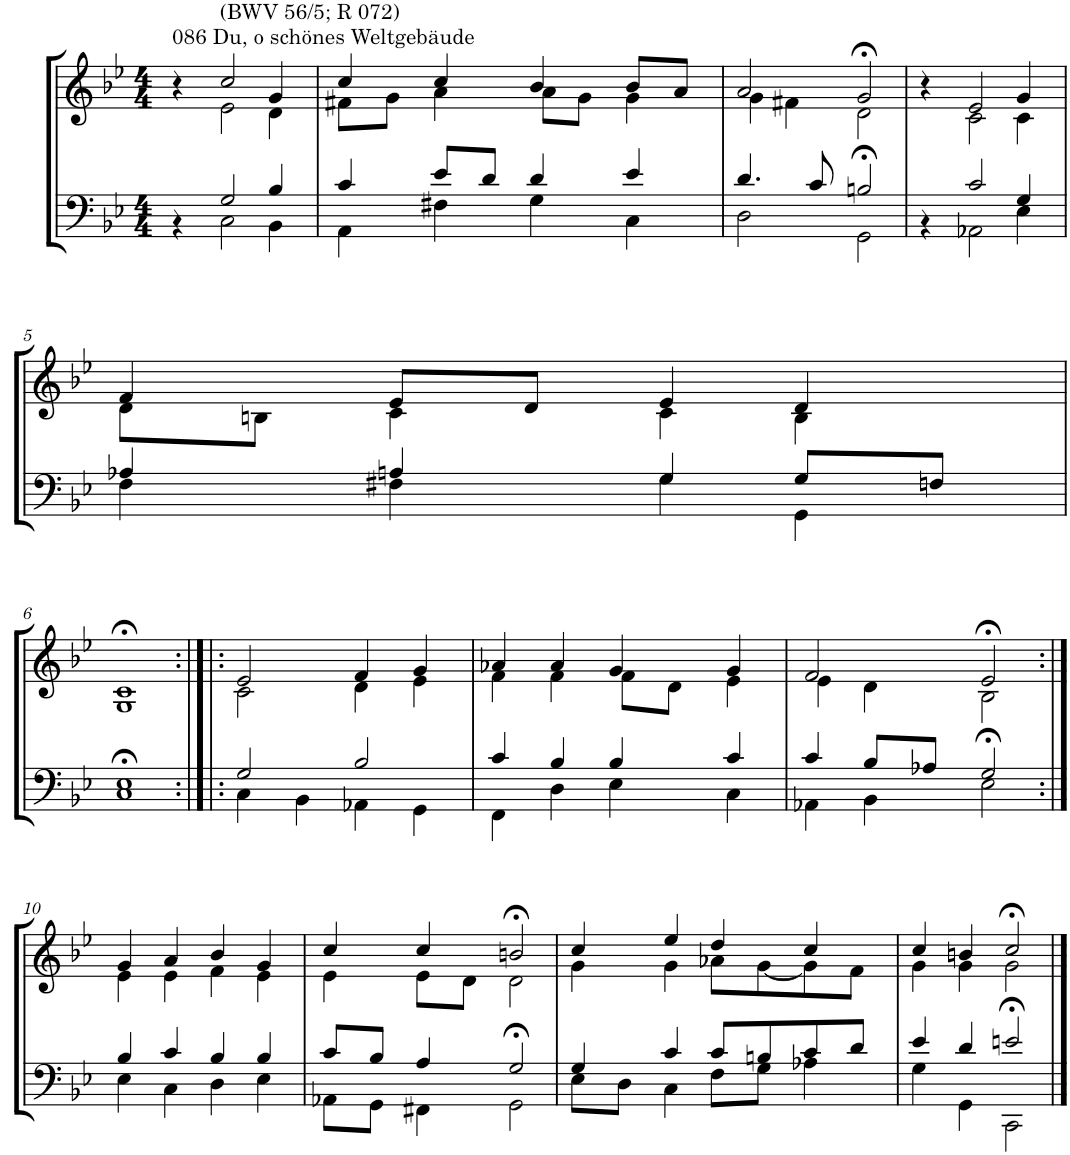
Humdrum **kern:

**kern	**kern
*part2	*part1
*staff2	*staff1
*I"Tenor/Baß	*I"Sopran/Alt
*clefF4	*clefG2
*k[b-e-]	*k[b-e-]
*M4/4	*M4/4
=1	=1
*^	*^
!	!	!LO:TX:a:t=086 Du, o schönes Weltgebäude	!
4ryy	4r	4r	4ryy
!	!	!LO:TX:a:t=(BWV 56/5; R 072)	!
2G/	2C\	2cc/	2e-\
4B-/	4BB-\	4g/	4d\
=2	=2	=2	=2
4c/	4AA\	4cc/	8f#X\L
.	.	.	8g\J
8e-/L	4F#X\	4cc/	4a\
8d/J	.	.	.
4d/	4G\	4b-/	8a\L
.	.	.	8g\J
4e-/	4C\	8b-/L	4g\
.	.	8a/J	.
=3	=3	=3	=3
4.d/	2D\	2a/	4g\
.	.	.	4f#X\
8c/	.	.	.
2Bn/	2GG>\	2g>/	2d\
=4	=4	=4	=4
4ryy	4r	4r	4ryy
2c/	2AA-X\	2e-/	2c\
4G/	4E-\	4g/	4c\
!!LO:LB:g=z	!!
=5	=5	=5	=5
4A-X/	4F\	4f/	8d\L
.	.	.	8Bn\J
4An/	4F#X\	8e-/L	4c\
.	.	8d/J	.
4G/	4G\	4e-/	4c\
8G/L	4GG\	4d/	4B\
8Fn/J	.	.	.
!!LO:LB:g=z	!!
=6	=6	=6	=6
1E-	1C>	1c>	1G
=7:|!|:	=7:|!|:	=7:|!|:	=7:|!|:
2G/	4C\	2e-/	2c\
.	4BB-\	.	.
2B-/	4AA-X\	4f/	4d\
.	4GG\	4g/	4e-\
=8	=8	=8	=8
4c/	4FF\	4a-X/	4f\
4B-/	4D\	4a-/	4f\
4B-/	4E-\	4g/	8f\L
.	.	.	8d\J
4c/	4C\	4g/	4e-\
=9	=9	=9	=9
4c/	4AA-X\	2f/	4e-\
8B-/L	4BB-\	.	4d\
8A-X/J	.	.	.
2G/	2E->\	2e->/	2B-\
!!LO:LB:g=z	!!
=10:|!	=10:|!	=10:|!	=10:|!
4B-/	4E-\	4g/	4e-\
4c/	4C\	4a/	4e-\
4B-/	4D\	4b-/	4f\
4B-/	4E-\	4g/	4e-\
=11	=11	=11	=11
8c/L	8AA-X\L	4cc/	4e-\
8B-/J	8GG\J	.	.
4A/	4FF#X\	4cc/	8e-\L
.	.	.	8d\J
2G/	2GG>\	2bn>/	2d\
=12	=12	=12	=12
4G/	8E-\L	4cc/	4g\
.	8D\J	.	.
4c/	4C\	4ee-/	4g\
8c/L	8F\L	4dd/	8a-X\L
8Bn/	8G\J	.	[8g\
8c/	4A-X\	4cc/	8g\]
8d/J	.	.	8f\J
=13	=13	=13	=13
4e-/	4G\	4cc/	4g\
4d/	4GG\	4bn/	4g\
2en/	2CC>\	2cc>/	2g\
*v	*v	*	*
*	*v	*v
==	==
*-	*-
